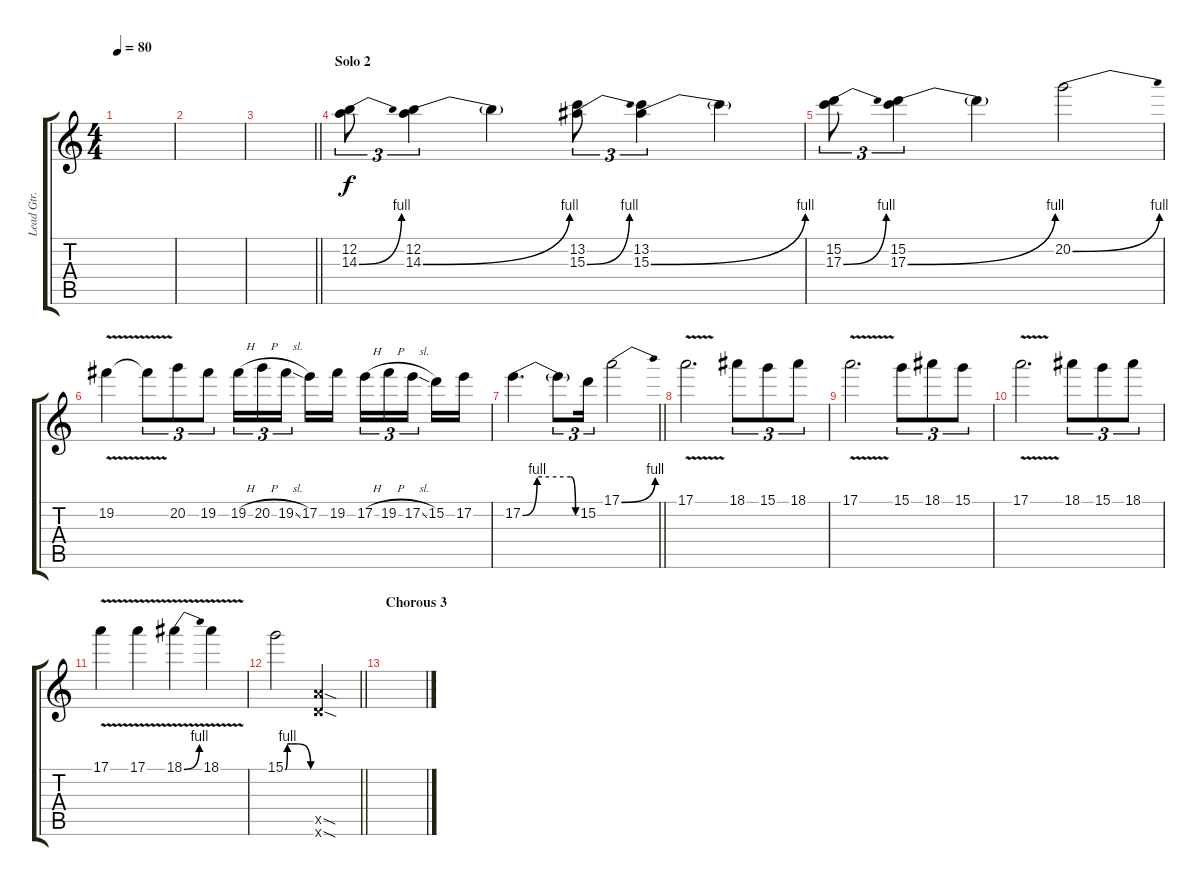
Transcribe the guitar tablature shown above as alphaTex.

\track ("Lead Gtr. 2" "Lead Gtr. ") {instrument distortionguitar}
\staff {score tabs}
\tuning (E4 B3 G3 D3 A2 D2) {hide}
\ts (4 4)
\tempo 80
\clef g2
\ks c
|
|
\barLineRight lightlight
|
\section ("" "Solo 2")
(12.2 14.3{be (bend 0 0 60 4)}).8{tu (3 2)} (12.2 14.3{be (bend 0 0 60 4)}).4{tu (3 2)} 14.3{t}.4 (13.2 15.3{be (bend 0 0 60 4)}).8{tu (3 2)} (13.2 15.3{be (bend 0 0 60 4)}).4{tu (3 2)} 15.3{t}.4 |
(15.2 17.3{be (bend 0 0 60 4)}).8{tu (3 2)} (15.2 17.3{be (bend 0 0 60 4)}).4{tu (3 2)} 17.3{t}.4 20.2{be (bend 0 0 60 4)}.2 |
19.2{v}.4 19.2{t}.8{tu (3 2)} 20.2.8{tu (3 2)} 19.2.8{tu (3 2)} 19.2{h}.16{tu (3 2)} 20.2{h}.16{tu (3 2)} 19.2{sl}.16{tu (3 2) beam splitsecondary} 17.2.16 19.2.16 17.2{h}.16{tu (3 2)} 19.2{h}.16{tu (3 2)} 17.2{sl}.16{tu (3 2) beam splitsecondary} 15.2.16 17.2.16 |
\barLineRight lightlight
17.2{be (custom 0 0 15 4 50 4 55 0 60 0)}.4{d} 17.2{t}.8{tu (3 2)} 15.2.16{tu (3 2)} 17.1{be (bend 0 0 60 4)}.2 |
\section ("" "")
17.1{v}.2{d} 18.1.8{tu (3 2)} 15.1.8{tu (3 2)} 18.1.8{tu (3 2)} |
17.1{v}.2{d} 15.1.8{tu (3 2)} 18.1.8{tu (3 2)} 15.1.8{tu (3 2)} |
17.1{v}.2{d} 18.1.8{tu (3 2)} 15.1.8{tu (3 2)} 18.1.8{tu (3 2)} |
17.1{v}.4 17.1{v}.4 18.1{be (bend 0 0 60 4) v}.4 18.1{v}.4 |
\barLineRight lightlight
15.1{be (custom 0 0 5 4 15 4 29 4 60 0)}.2 (12.5{sod x} 12.6{sod x}).2 |
\section ("" "Chorous 3")
